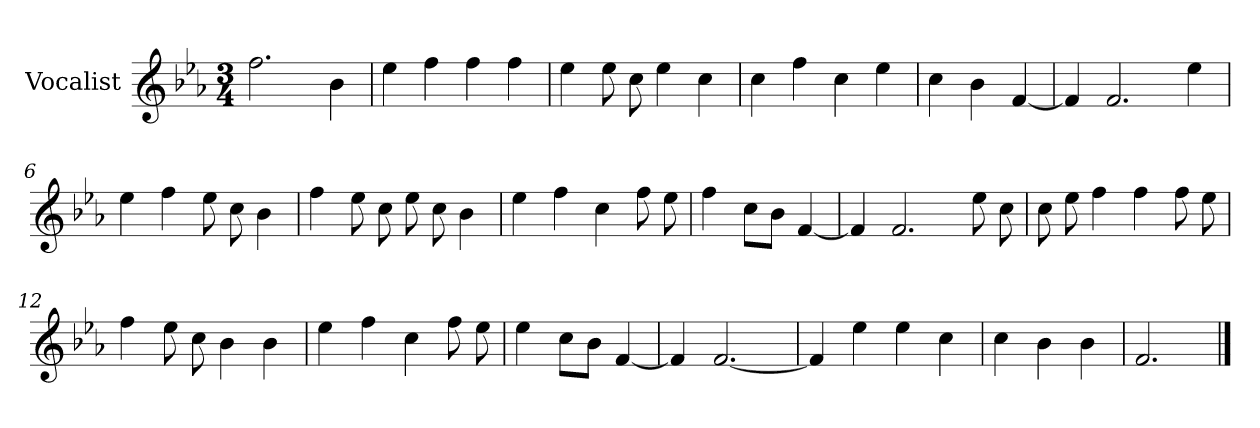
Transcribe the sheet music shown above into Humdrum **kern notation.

**kern
*part1
*staff1
*I"Vocalist
*k[b-e-a-]
*E-:
*M3/4
=
2.ff
4b-
=1
4ee-
4ff
4ff
4ff
=2
4ee-
8ee-
8cc
4ee-
4cc
=3
4cc
4ff
4cc
4ee-
=4
4cc
4b-
[4f
=5
4f]
2.f
4ee-
=6
4ee-
4ff
8ee-
8cc
4b-
=7
4ff
8ee-
8cc
8ee-
8cc
4b-
=8
4ee-
4ff
4cc
8ff
8ee-
=9
4ff
8ccL
8b-J
[4f
=10
4f]
2.f
8ee-
8cc
=11
8cc
8ee-
4ff
4ff
8ff
8ee-
=12
4ff
8ee-
8cc
4b-
4b-
=13
4ee-
4ff
4cc
8ff
8ee-
=14
4ee-
8ccL
8b-J
[4f
=15
4f]
[2.f
=16
4f]
4ee-
4ee-
4cc
=17
4cc
4b-
4b-
=18
2.f
==
*-
